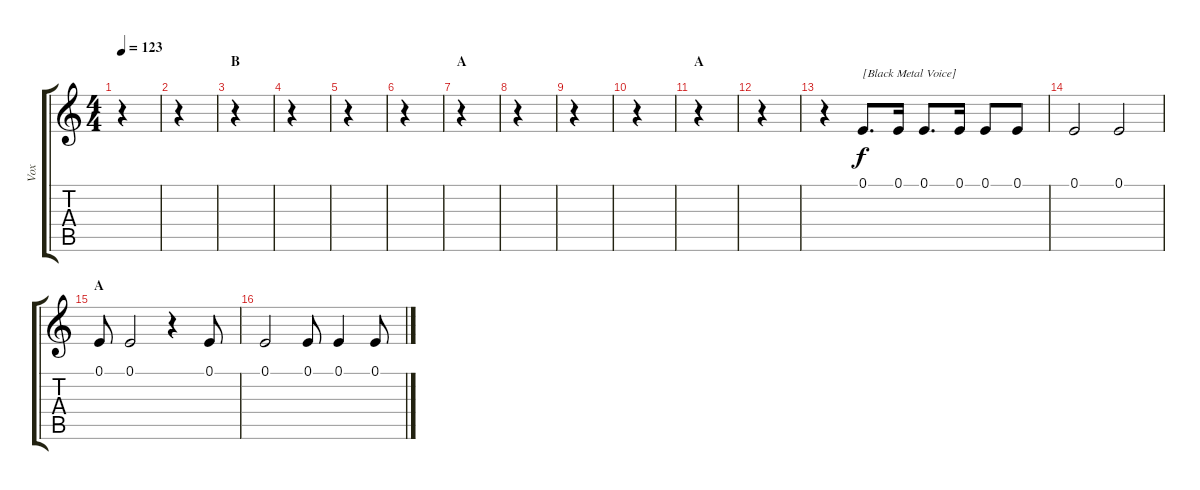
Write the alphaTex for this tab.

\track ("Vox" "Vox") {instrument oboe}
\staff {score tabs}
\tuning (E4 B3 G3 D3 A2 E2) {hide}
\ts (4 4)
\tempo 123
\clef g2
\ks c
r.4{dy f} |
r.4 |
\section ("" "B")
r.4 |
r.4 |
r.4 |
r.4 |
\section ("" "A")
r.4 |
r.4 |
r.4 |
r.4 |
\section ("" "A")
r.4 |
r.4 |
r.4 0.1.8{d txt "[Black Metal Voice]"} 0.1.16 0.1.8{d} 0.1.16 0.1.8 0.1.8 |
0.1.2 0.1.2 |
\section ("" "A")
0.1.8 0.1.2 r.4 0.1.8 |
0.1.2 0.1.8 0.1.4 0.1.8
